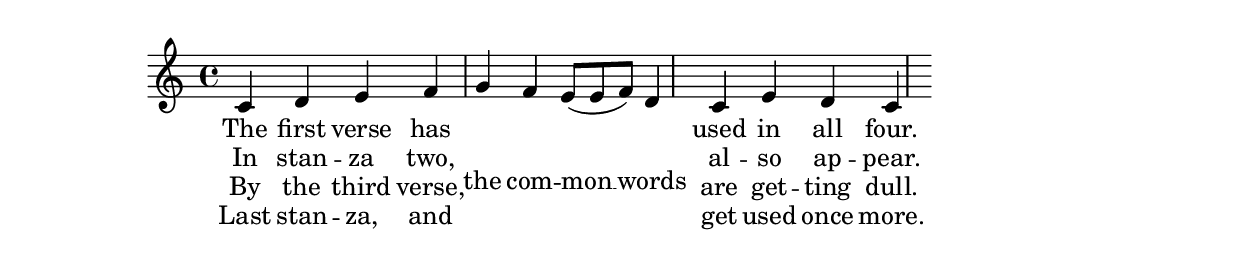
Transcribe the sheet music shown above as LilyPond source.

%% Do not edit this file; it is automatically
%% generated from LSR http://lsr.dsi.unimi.it
%% This file is in the public domain.
\version "2.13.31"

\header {
  lsrtags = "vocal-music"

  texidoc = "
In a vocal piece where there are several (two,four or more) lines of
lyrics, and common lyrics for all voices at some point, these common
lyrics may be vertically centered regardingly, as shown in the
following example:

"
  doctitle = "Vertically centered common lyrics"
} % begin verbatim

\include "english.ly"
leftbrace = \markup { \override #'(font-encoding . fetaBraces) \lookup #"brace240" }
rightbrace = \markup { \rotate #180 \leftbrace }

dropLyrics =
{
    \override LyricText #'extra-offset = #'(0 . -5)
    \override LyricHyphen #'extra-offset = #'(0 . -5)
    \override LyricExtender #'extra-offset = #'(0 . -5)
}

raiseLyrics =
{
    \revert LyricText #'extra-offset
    \revert LyricHyphen #'extra-offset
    \revert LyricExtender #'extra-offset
}

skipFour = \repeat unfold 4 { \skip 8 }

lyricsA = \lyricmode { The first verse has \dropLyrics the com -- mon
__ words \raiseLyrics used in all four. }
lyricsB = \lyricmode { In stan -- za two, \skipFour al -- so ap -- pear. }
lyricsC = \lyricmode { By the third verse, \skipFour are get -- ting dull. }
lyricsD = \lyricmode { Last stan -- za, and \skipFour get used once more. }

melody = \relative c' { c4 d e f g f e8( e f) d4 c e d c }

\score
{
        <<
                \new Voice = m \melody
                \new Lyrics \lyricsto m \lyricsA
                \new Lyrics \lyricsto m \lyricsB
                \new Lyrics \lyricsto m \lyricsC
                \new Lyrics \lyricsto m \lyricsD
        >>
}

